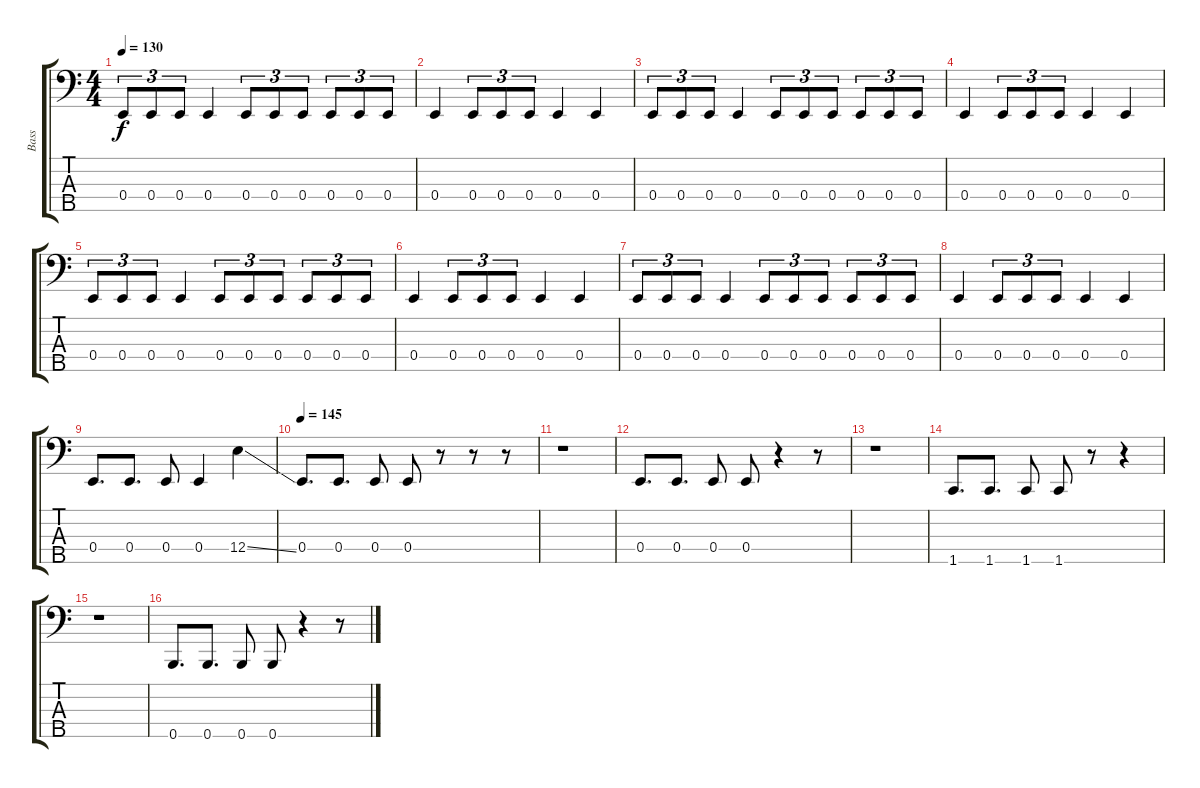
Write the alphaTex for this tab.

\track ("Bass" "Bass") {instrument electricbassfinger}
\staff {score tabs}
\tuning (G2 D2 A1 E1 B0) {hide}
\ts (4 4)
\tempo 130
\clef f4
\ks c
0.4.8{tu (3 2) dy f} 0.4.8{tu (3 2)} 0.4.8{tu (3 2)} 0.4.4 0.4.8{tu (3 2)} 0.4.8{tu (3 2)} 0.4.8{tu (3 2)} 0.4.8{tu (3 2)} 0.4.8{tu (3 2)} 0.4.8{tu (3 2)} |
0.4.4 0.4.8{tu (3 2)} 0.4.8{tu (3 2)} 0.4.8{tu (3 2)} 0.4.4 0.4.4 |
0.4.8{tu (3 2)} 0.4.8{tu (3 2)} 0.4.8{tu (3 2)} 0.4.4 0.4.8{tu (3 2)} 0.4.8{tu (3 2)} 0.4.8{tu (3 2)} 0.4.8{tu (3 2)} 0.4.8{tu (3 2)} 0.4.8{tu (3 2)} |
0.4.4 0.4.8{tu (3 2)} 0.4.8{tu (3 2)} 0.4.8{tu (3 2)} 0.4.4 0.4.4 |
0.4.8{tu (3 2)} 0.4.8{tu (3 2)} 0.4.8{tu (3 2)} 0.4.4 0.4.8{tu (3 2)} 0.4.8{tu (3 2)} 0.4.8{tu (3 2)} 0.4.8{tu (3 2)} 0.4.8{tu (3 2)} 0.4.8{tu (3 2)} |
0.4.4 0.4.8{tu (3 2)} 0.4.8{tu (3 2)} 0.4.8{tu (3 2)} 0.4.4 0.4.4 |
0.4.8{tu (3 2)} 0.4.8{tu (3 2)} 0.4.8{tu (3 2)} 0.4.4 0.4.8{tu (3 2)} 0.4.8{tu (3 2)} 0.4.8{tu (3 2)} 0.4.8{tu (3 2)} 0.4.8{tu (3 2)} 0.4.8{tu (3 2)} |
0.4.4 0.4.8{tu (3 2)} 0.4.8{tu (3 2)} 0.4.8{tu (3 2)} 0.4.4 0.4.4 |
0.4.8{d} 0.4.8{d} 0.4.8 0.4.4 12.4{ss}.4 |
\tempo 145
0.4.8{d} 0.4.8{d} 0.4.8 0.4.8 r.8 r.8 r.8 |
r.1 |
0.4.8{d} 0.4.8{d} 0.4.8 0.4.8 r.4 r.8 |
r.1 |
1.5.8{d} 1.5.8{d} 1.5.8 1.5.8 r.8 r.4 |
r.1 |
0.5.8{d} 0.5.8{d} 0.5.8 0.5.8 r.4 r.8
